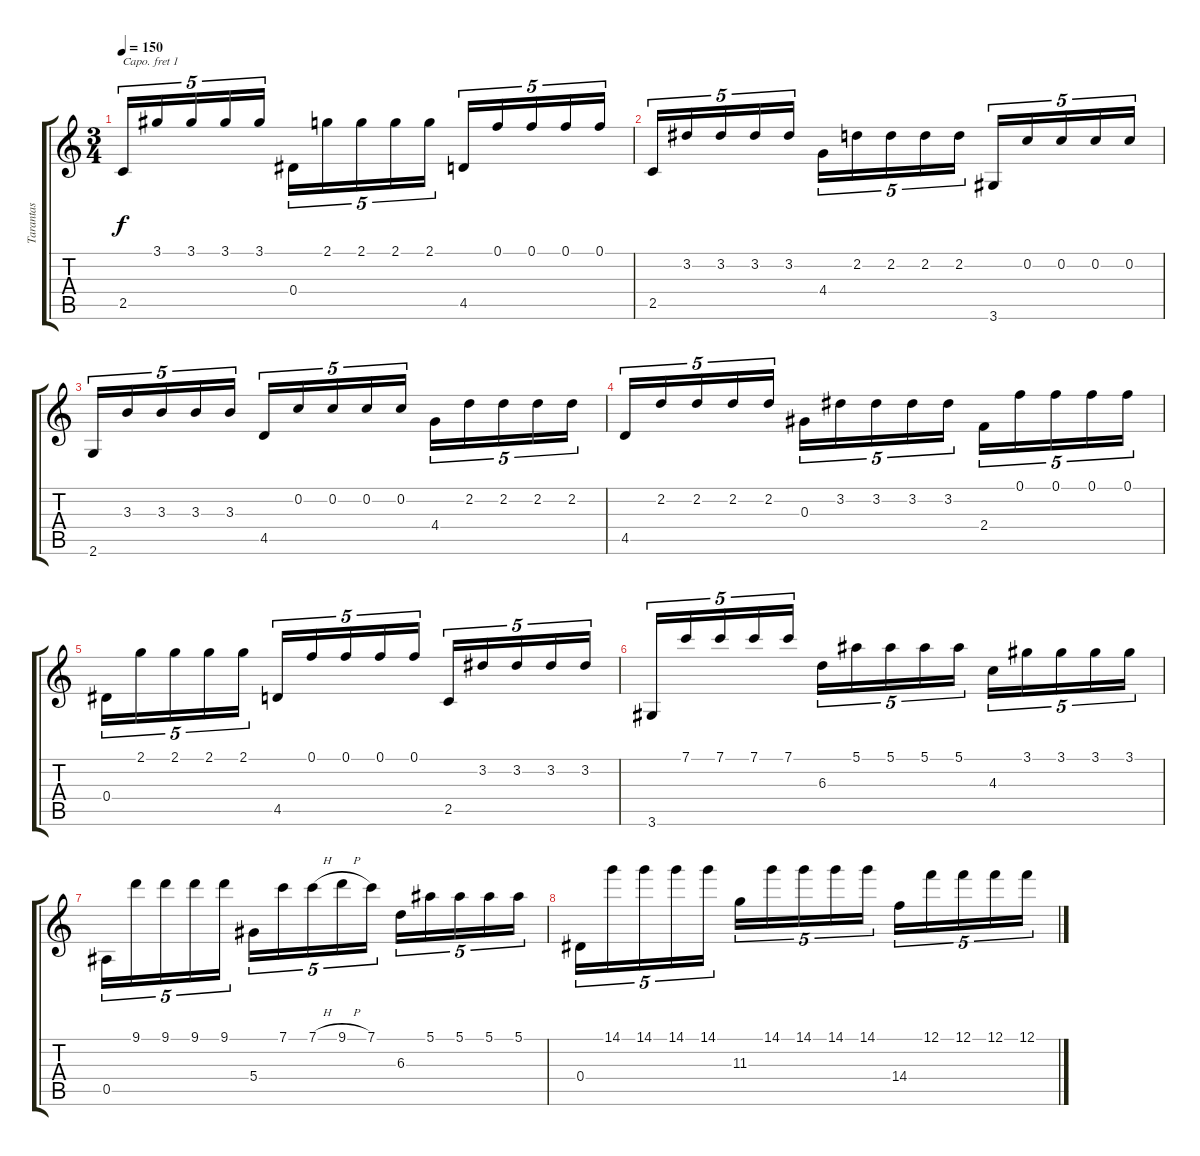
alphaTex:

\track ("Tarantas" "Tarantas") {instrument acousticguitarnylon}
\staff {score tabs}
\capo 1
\tuning (E4 B3 G3 D3 A2 E2) {hide}
\ts (3 4)
\tempo 150
\clef g2
\ks c
2.5.16{tu (5 4) dy f} 3.1.16{tu (5 4)} 3.1.16{tu (5 4)} 3.1.16{tu (5 4)} 3.1.16{tu (5 4)} 0.4.16{tu (5 4)} 2.1.16{tu (5 4)} 2.1.16{tu (5 4)} 2.1.16{tu (5 4)} 2.1.16{tu (5 4)} 4.5.16{tu (5 4)} 0.1.16{tu (5 4)} 0.1.16{tu (5 4)} 0.1.16{tu (5 4)} 0.1.16{tu (5 4)} |
2.5.16{tu (5 4)} 3.2.16{tu (5 4)} 3.2.16{tu (5 4)} 3.2.16{tu (5 4)} 3.2.16{tu (5 4)} 4.4.16{tu (5 4)} 2.2.16{tu (5 4)} 2.2.16{tu (5 4)} 2.2.16{tu (5 4)} 2.2.16{tu (5 4)} 3.6.16{tu (5 4)} 0.2.16{tu (5 4)} 0.2.16{tu (5 4)} 0.2.16{tu (5 4)} 0.2.16{tu (5 4)} |
2.6.16{tu (5 4)} 3.3.16{tu (5 4)} 3.3.16{tu (5 4)} 3.3.16{tu (5 4)} 3.3.16{tu (5 4)} 4.5.16{tu (5 4)} 0.2.16{tu (5 4)} 0.2.16{tu (5 4)} 0.2.16{tu (5 4)} 0.2.16{tu (5 4)} 4.4.16{tu (5 4)} 2.2.16{tu (5 4)} 2.2.16{tu (5 4)} 2.2.16{tu (5 4)} 2.2.16{tu (5 4)} |
4.5.16{tu (5 4)} 2.2.16{tu (5 4)} 2.2.16{tu (5 4)} 2.2.16{tu (5 4)} 2.2.16{tu (5 4)} 0.3.16{tu (5 4)} 3.2.16{tu (5 4)} 3.2.16{tu (5 4)} 3.2.16{tu (5 4)} 3.2.16{tu (5 4)} 2.4.16{tu (5 4)} 0.1.16{tu (5 4)} 0.1.16{tu (5 4)} 0.1.16{tu (5 4)} 0.1.16{tu (5 4)} |
0.4.16{tu (5 4)} 2.1.16{tu (5 4)} 2.1.16{tu (5 4)} 2.1.16{tu (5 4)} 2.1.16{tu (5 4)} 4.5.16{tu (5 4)} 0.1.16{tu (5 4)} 0.1.16{tu (5 4)} 0.1.16{tu (5 4)} 0.1.16{tu (5 4)} 2.5.16{tu (5 4)} 3.2.16{tu (5 4)} 3.2.16{tu (5 4)} 3.2.16{tu (5 4)} 3.2.16{tu (5 4)} |
3.6.16{tu (5 4)} 7.1.16{tu (5 4)} 7.1.16{tu (5 4)} 7.1.16{tu (5 4)} 7.1.16{tu (5 4)} 6.3.16{tu (5 4)} 5.1.16{tu (5 4)} 5.1.16{tu (5 4)} 5.1.16{tu (5 4)} 5.1.16{tu (5 4)} 4.3.16{tu (5 4)} 3.1.16{tu (5 4)} 3.1.16{tu (5 4)} 3.1.16{tu (5 4)} 3.1.16{tu (5 4)} |
0.5.16{tu (5 4)} 9.1.16{tu (5 4)} 9.1.16{tu (5 4)} 9.1.16{tu (5 4)} 9.1.16{tu (5 4)} 5.4.16{tu (5 4)} 7.1.16{tu (5 4)} 7.1{h}.16{tu (5 4)} 9.1{h}.16{tu (5 4)} 7.1.16{tu (5 4)} 6.3.16{tu (5 4)} 5.1.16{tu (5 4)} 5.1.16{tu (5 4)} 5.1.16{tu (5 4)} 5.1.16{tu (5 4)} |
0.4.16{tu (5 4)} 14.1.16{tu (5 4)} 14.1.16{tu (5 4)} 14.1.16{tu (5 4)} 14.1.16{tu (5 4)} 11.3.16{tu (5 4)} 14.1.16{tu (5 4)} 14.1.16{tu (5 4)} 14.1.16{tu (5 4)} 14.1.16{tu (5 4)} 14.4.16{tu (5 4)} 12.1.16{tu (5 4)} 12.1.16{tu (5 4)} 12.1.16{tu (5 4)} 12.1.16{tu (5 4)}
